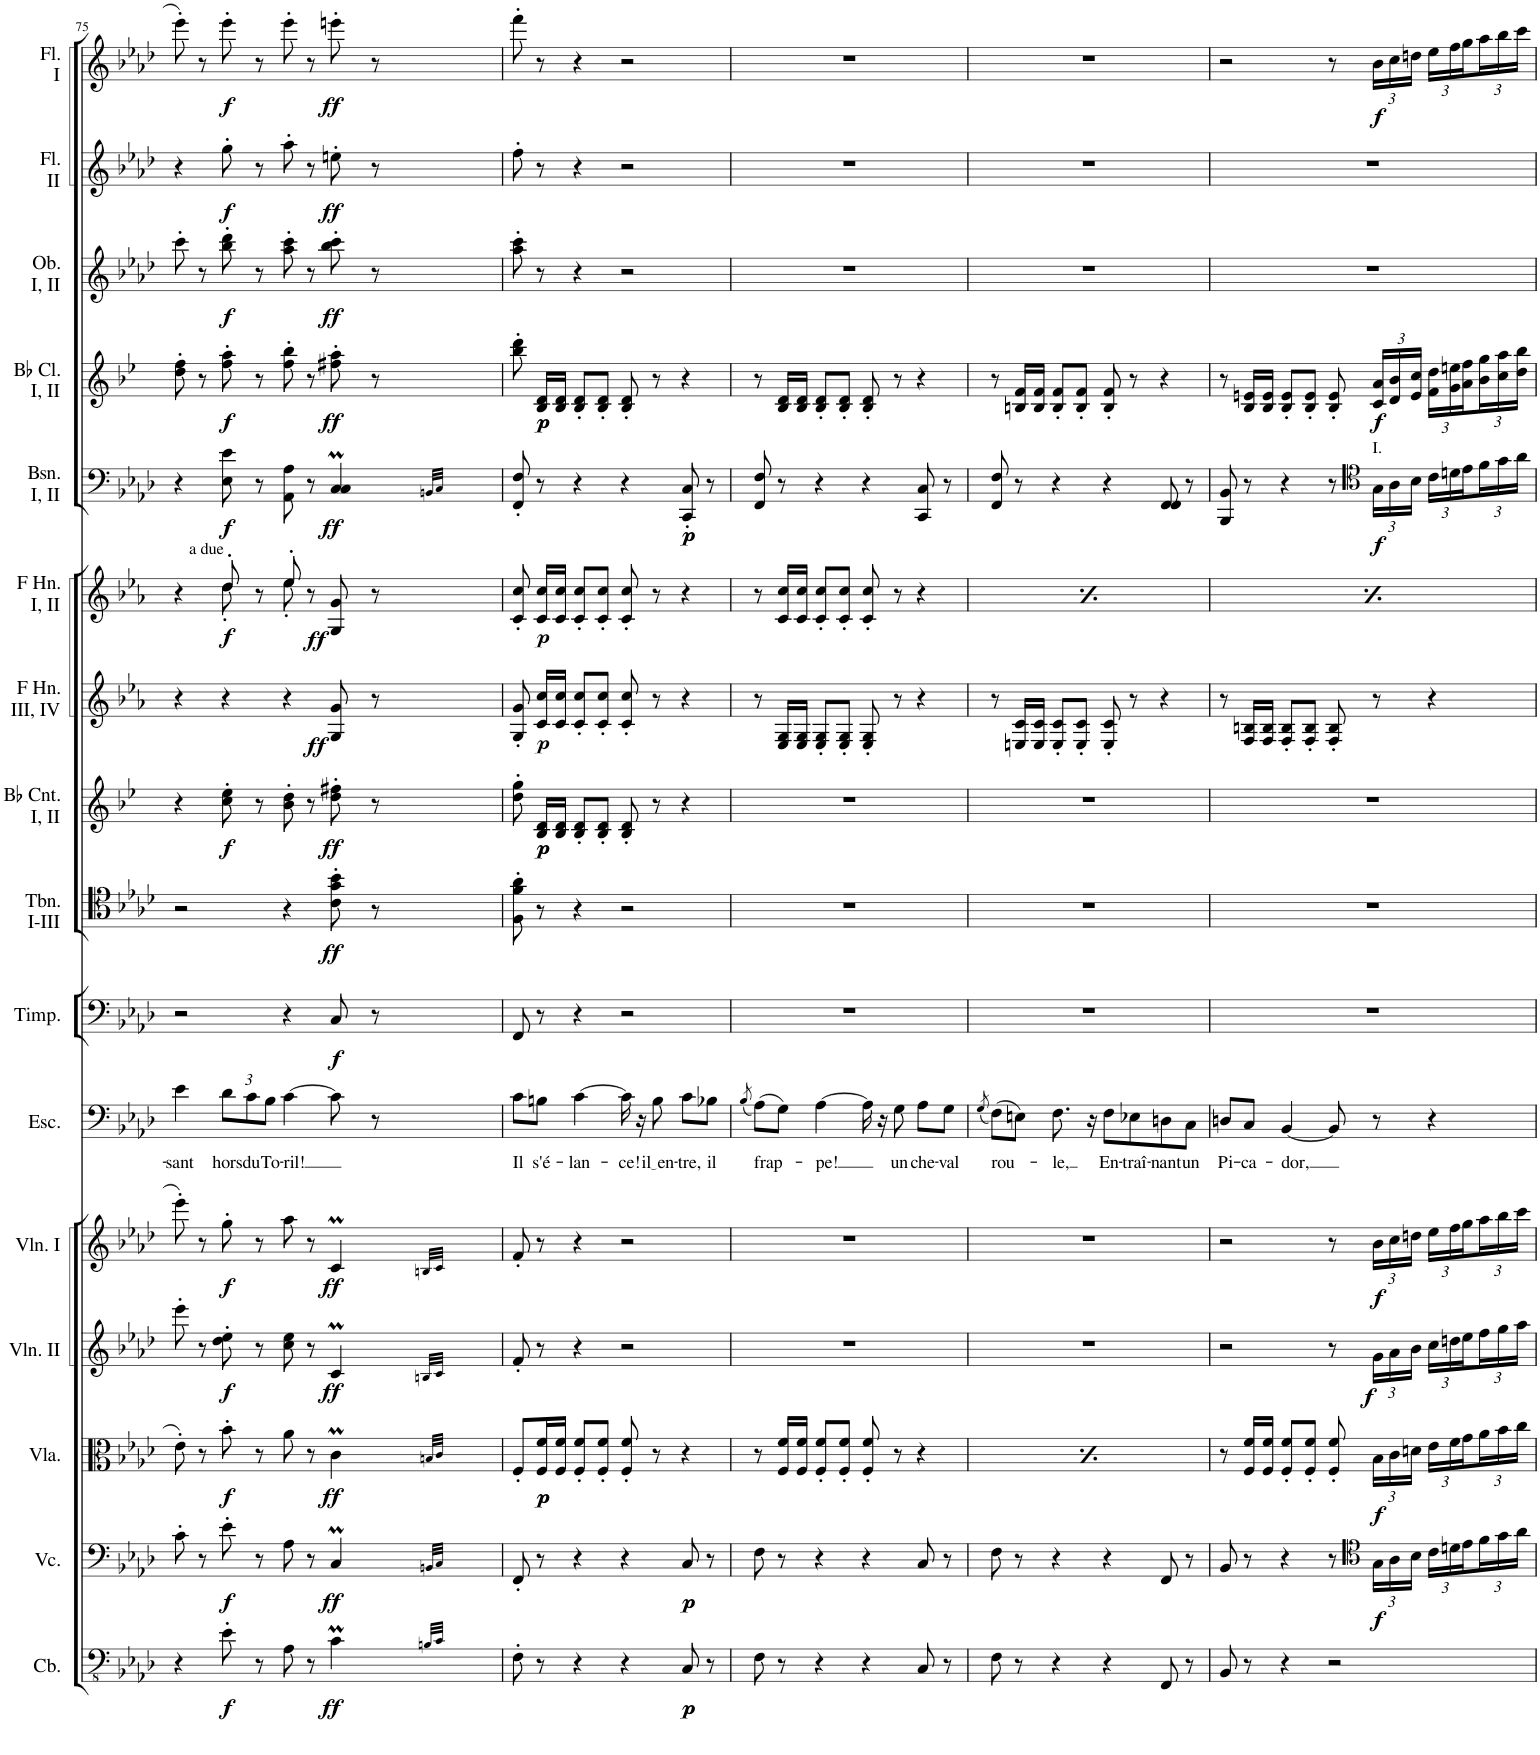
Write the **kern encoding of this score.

**kern	**dynam	**kern	**dynam	**kern	**dynam	**kern	**dynam	**kern	**dynam	**kern	**text	**kern	**dynam	**kern	**dynam	**kern	**dynam	**kern	**dynam	**kern	**dynam	**kern	**dynam	**kern	**dynam	**kern	**dynam	**kern	**dynam	**kern	**dynam
*part16	*part16	*part15	*part15	*part14	*part14	*part13	*part13	*part12	*part12	*part11	*part11	*part10	*part10	*part9	*part9	*part8	*part8	*part7	*part7	*part6	*part6	*part5	*part5	*part4	*part4	*part3	*part3	*part2	*part2	*part1	*part1
*staff16	*staff16	*staff15	*staff15	*staff14	*staff14	*staff13	*staff13	*staff12	*staff12	*staff11	*staff11	*staff10	*staff10	*staff9	*staff9	*staff8	*staff8	*staff7	*staff7	*staff6	*staff6	*staff5	*staff5	*staff4	*staff4	*staff3	*staff3	*staff2	*staff2	*staff1	*staff1
*I"Contrabass	*	*I"Violoncello	*	*I"Viola	*	*I"Violin II	*	*I"Violin I	*	*I"Escamillo	*	*I"Timpani	*	*I"Trombone I, II, III	*	*I"Bb Cornet I, II	*	*I"Horn in F III, IV	*	*I"Horn in F I, II	*	*I"Bassoon I, II	*	*I"Bb Clarinet I, II	*	*I"Oboe I, II	*	*I"Flute II	*	*I"Flute I	*
*I'Cb.	*	*I'Vc.	*	*I'Vla.	*	*I'Vln. II	*	*I'Vln. I	*	*I'Esc.	*	*I'Timp.	*	*I'Tbn. I-III	*	*I'Bb Cnt. I, II	*	*	*	*	*	*I'Bsn. I, II	*	*I'Bb Cl. I, II	*	*I'Ob. I, II	*	*I'Fl. II	*	*I'Fl. I	*
!!LO:PB:g=z
*clefFv4	*	*clefF4	*	*clefC3	*	*clefG2	*	*clefG2	*	*clefF4	*	*clefF4	*	*clefC4	*	*clefG2	*	*clefG2	*	*clefG2	*	*clefF4	*	*clefG2	*	*clefG2	*	*clefG2	*	*clefG2	*
*	*	*	*	*	*	*	*	*	*	*	*	*	*	*	*	*Trd1c2	*	*Trd4c7	*	*Trd4c7	*	*	*	*Trd1c2	*	*	*	*	*	*	*
*k[b-e-a-d-]	*	*k[b-e-a-d-]	*	*k[b-e-a-d-]	*	*k[b-e-a-d-]	*	*k[b-e-a-d-]	*	*k[b-e-a-d-]	*	*k[b-e-a-d-]	*	*k[b-e-a-d-]	*	*k[b-e-]	*	*k[b-e-a-]	*	*k[b-e-a-]	*	*k[b-e-a-d-]	*	*k[b-e-]	*	*k[b-e-a-d-]	*	*k[b-e-a-d-]	*	*k[b-e-a-d-]	*
*M4/4	*	*M4/4	*	*M4/4	*	*M4/4	*	*M4/4	*	*M4/4	*	*M4/4	*	*M4/4	*	*M4/4	*	*M4/4	*	*M4/4	*	*M4/4	*	*M4/4	*	*M4/4	*	*M4/4	*	*M4/4	*
*met(c)	*	*met(c)	*	*met(c)	*	*met(c)	*	*met(c)	*	*met(c)	*	*met(c)	*	*met(c)	*	*met(c)	*	*met(c)	*	*met(c)	*	*met(c)	*	*met(c)	*	*met(c)	*	*met(c)	*	*met(c)	*
=75	=75	=75	=75	=75	=75	=75	=75	=75	=75	=75	=75	=75	=75	=75	=75	=75	=75	=75	=75	=75	=75	=75	=75	=75	=75	=75	=75	=75	=75	=75	=75
*^	*	*^	*	*^	*	*^	*	*^	*	*	*	*	*	*	*	*	*	*	*	*	*	*	*	*	*	*	*	*	*	*	*
!	!	!	!	!	!	!	!	!	!	!	!	!	!	!	!	!LO:LY:b	!	!	!	!	!	!	!	!	!	!	!	!	!	!	!	!	!	!	!	!
*	*	*	*	*	*	*	*	*	*	*	*	*	*	*	*	*	*	*	*	*	*	*	*	*	*^	*	*^	*	*	*	*	*	*	*	*	*
4r	2.ryy	.	8c'\	2.ryy	.	8e-'\	2.ryy	.	8eee-'\	2.ryy	.	8eee-'\	2.ryy	.	4e-\	-sant	2r	.	2r	.	4r	.	4r	.	4r	4ryy	.	4r	2.ryy	.	8dd\' 8ff\'	.	8ccc'\	.	4r	.	8eee-'\	.
.	.	.	8r	.	.	8r	.	.	8r	.	.	8r	.	.	.	.	.	.	.	.	.	.	.	.	.	.	.	.	.	.	8r	.	8r	.	.	.	8r	.
*	*	*	*	*	*	*	*	*	*	*	*	*	*	*	*Xbrackettup	*	*	*	*	*	*	*	*	*	*	*	*	*	*	*	*	*	*	*	*	*	*	*
!	!	!	!	!	!	!	!	!	!	!	!	!	!	!	!	!	!	!	!	!	!	!	!	!	!LO:TX:a:t=a due	!	!	!	!	!	!	!	!	!	!	!	!	!
!	!	!LO:DY:b	!	!	!LO:DY:b	!	!	!LO:DY:b	!	!	!LO:DY:b	!	!	!LO:DY:b	!	!LO:LY:b	!	!	!	!	!	!LO:DY:b	!	!	!	!	!LO:DY:b	!	!	!LO:DY:b	!	!LO:DY:b	!	!LO:DY:b	!	!LO:DY:b	!	!LO:DY:b
8E-'\	.	f	8e-'\	.	f	8b-'\	.	f	8dd-\' 8ee-\'	.	f	8gg'\	.	f	12d-\L	hors	.	.	.	.	8cc\' 8ee-\'	f	4r	.	8dd'/	8dd'\	f	8E-\ 8e-\	.	f	8ff\' 8aa\'	f	8bb-\' 8ddd-\'	f	8gg'\	f	8eee-'\	f
!	!	!	!	!	!	!	!	!	!	!	!	!	!	!	!	!LO:LY:b	!	!	!	!	!	!	!	!	!	!	!	!	!	!	!	!	!	!	!	!	!	!
.	.	.	.	.	.	.	.	.	.	.	.	.	.	.	12c\	du	.	.	.	.	.	.	.	.	.	.	.	.	.	.	.	.	.	.	.	.	.	.
8r	.	.	8r	.	.	8r	.	.	8r	.	.	8r	.	.	.	.	.	.	.	.	8r	.	.	.	8r	8ryy	.	8r	.	.	8r	.	8r	.	8r	.	8r	.
!	!	!	!	!	!	!	!	!	!	!	!	!	!	!	!	!LO:LY:b	!	!	!	!	!	!	!	!	!	!	!	!	!	!	!	!	!	!	!	!	!	!
.	.	.	.	.	.	.	.	.	.	.	.	.	.	.	12B-\J	To-	.	.	.	.	.	.	.	.	.	.	.	.	.	.	.	.	.	.	.	.	.	.
!	!	!	!	!	!	!	!	!	!	!	!	!	!	!	!	!LO:LY:b	!	!	!	!	!	!	!	!	!	!	!	!	!	!	!	!	!	!	!	!	!	!
8AA-\	.	.	8A-\	.	.	8a-\	.	.	8cc\ 8ee-\	.	.	8aa-\	.	.	[4c\	-ril!	4r	.	4r	.	8b-\' 8dd\'	.	4r	.	8ee-'/	8ee-'\	.	8AA-\ 8A-\	.	.	8ff\' 8bb-\'	.	8aa-\' 8ccc\'	.	8aa-'\	.	8eee-'\	.
8r	.	.	8r	.	.	8r	.	.	8r	.	.	8r	.	.	.	.	.	.	.	.	8r	.	.	.	8r	8ryy	.	8r	.	.	8r	.	8r	.	8r	.	8r	.
!	!	!LO:DY:b	!	!	!LO:DY:b	!	!	!LO:DY:b	!	!	!LO:DY:b	!	!	!LO:DY:b	!	!	!	!LO:DY:b	!	!LO:DY:b	!	!LO:DY:b	!	!LO:DY:b	!	!	!LO:DY:b	!	!	!LO:DY:b	!	!LO:DY:b	!	!LO:DY:b	!	!LO:DY:b	!	!LO:DY:b
4Cm\	[16C!	ff	4Cm/	[16C!	ff	4cm\	[16c!	ff	4cm/	[16c!	ff	4cm/	[16c!	ff	8c;<\]	.	8C/	f	8c\' 8g\' 8b-\'	ff	8dd\' 8ff#X\'	ff	8G/ 8g/	ff	8G/ 8g/	4ryy	ff	4C/m 4C/m	[16C!	ff	8ff#X\' 8aa\'	ff	8bb-\' 8ccc\'	ff	8een'\	ff	8eeen'\	ff
*	*Xbrackettup	*	*	*Xbrackettup	*	*	*Xbrackettup	*	*	*Xbrackettup	*	*	*Xbrackettup	*	*	*	*	*	*	*	*	*	*	*	*	*	*	*	*Xbrackettup	*	*	*	*	*	*	*	*	*
.	80%3C!LL]	.	.	80%3C!LL]	.	.	80%3c!LL]	.	.	80%3c!LL]	.	.	80%3c!LL]	.	.	.	.	.	.	.	.	.	.	.	.	.	.	.	80%3C!LL]	.	.	.	.	.	.	.	.	.
.	80%3D-!	.	.	80%3D-!	.	.	80%3d-!	.	.	80%3d-!	.	.	80%3d-!	.	.	.	.	.	.	.	.	.	.	.	.	.	.	.	80%3D-!	.	.	.	.	.	.	.	.	.
.	.	.	.	.	.	.	.	.	.	.	.	.	.	.	8r	.	8r	.	8r	.	8r	.	8r	.	8r	.	.	.	.	.	8r	.	8r	.	8r	.	8r	.
.	80%3C!	.	.	80%3C!	.	.	80%3c!	.	.	80%3c!	.	.	80%3c!	.	.	.	.	.	.	.	.	.	.	.	.	.	.	.	80%3C!	.	.	.	.	.	.	.	.	.
.	80%3BB!	.	.	80%3BB!	.	.	80%3B!	.	.	80%3B!	.	.	80%3B!	.	.	.	.	.	.	.	.	.	.	.	.	.	.	.	80%3BB!	.	.	.	.	.	.	.	.	.
.	80%3C!JJ	.	.	80%3C!JJ	.	.	80%3c!JJ	.	.	80%3c!JJ	.	.	80%3c!JJ	.	.	.	.	.	.	.	.	.	.	.	.	.	.	.	80%3C!JJ	.	.	.	.	.	.	.	.	.
*v	*v	*	*	*	*	*v	*v	*	*v	*v	*	*v	*v	*	*	*	*	*	*	*	*	*	*	*	*v	*v	*	*v	*v	*	*	*	*	*	*	*	*	*
*	*	*v	*v	*	*	*	*	*	*	*	*	*	*	*	*	*	*	*	*	*	*	*	*	*	*	*	*	*	*	*	*	*
32qBBn/LLL	.	32qBBn/LLL	.	32qBn/LLL	.	32qBn/LLL	.	32qBn/LLL	.	.	.	.	.	.	.	.	.	.	.	.	.	32qBBn/LLL	.	.	.	.	.	.	.	.	.
32qC/JJJ	.	32qC/JJJ	.	32qc/JJJ	.	32qc/JJJ	.	32qc/JJJ	.	.	.	.	.	.	.	.	.	.	.	.	.	32qC/JJJ	.	.	.	.	.	.	.	.	.
=76	=76	=76	=76	=76	=76	=76	=76	=76	=76	=76	=76	=76	=76	=76	=76	=76	=76	=76	=76	=76	=76	=76	=76	=76	=76	=76	=76	=76	=76	=76	=76
!	!	!	!	!	!	!	!	!	!	!	!LO:LY:b	!	!	!	!	!	!	!	!	!	!	!	!	!	!	!	!	!	!	!	!
8FF'\	.	8FF'/	.	8F'/L	.	8f'/	.	8f'/	.	8c\L	Il	8FF/	.	8F\' 8f\' 8a-\'	.	8dd\' 8gg\'	.	8G/' 8g/'	.	8c/' 8cc/'	.	8FF/' 8F/'	.	8bb-\' 8ddd\'	.	8aa-\' 8ccc\'	.	8ff'\	.	8fff'\	.
!	!	!	!	!	!LO:DY:b	!	!	!	!	!	!LO:LY:b	!	!	!	!	!	!	!	!	!	!	!	!	!	!	!	!	!	!	!	!
!	!	!	!	!	!LO:DY:n=1:b	!	!	!	!	!	!	!	!	!	!	!	!LO:DY:b	!	!	!	!	!	!	!	!	!	!	!	!	!	!
!	!	!	!	!	!	!	!	!	!	!	!	!	!	!	!	!	!LO:DY:n=1:b	!	!LO:DY:b	!	!LO:DY:b	!	!	!	!LO:DY:b	!	!	!	!	!	!
!	!	!	!	!	!	!	!	!	!	!	!	!	!	!	!	!	!	!	!	!	!	!	!	!	!LO:DY:n=1:b	!	!	!	!	!	!
8r	.	8r	.	16F/ 16f/L	p p	8r	.	8r	.	8Bn\J	s'é-	8r	.	8r	.	16B-/ 16d/LL	p p	16c/ 16cc/LL	p	16c/ 16cc/LL	p	8r	.	16B-/ 16d/LL	p p	8r	.	8r	.	8r	.
.	.	.	.	16F/ 16f/JJ	.	.	.	.	.	.	.	.	.	.	.	16B-/ 16d/JJ	.	16c/ 16cc/JJ	.	16c/ 16cc/JJ	.	.	.	16B-/ 16d/JJ	.	.	.	.	.	.	.
!	!	!	!	!	!	!	!	!	!	!	!LO:LY:b	!	!	!	!	!	!	!	!	!	!	!	!	!	!	!	!	!	!	!	!
4r	.	4r	.	8F/' 8f/'L	.	4r	.	4r	.	[4c\	-lan-	4r	.	4r	.	8B-/' 8d/'L	.	8c/' 8cc/'L	.	8c/' 8cc/'L	.	4r	.	8B-/' 8d/'L	.	4r	.	4r	.	4r	.
.	.	.	.	8F/' 8f/'J	.	.	.	.	.	.	.	.	.	.	.	8B-/' 8d/'J	.	8c/' 8cc/'J	.	8c/' 8cc/'J	.	.	.	8B-/' 8d/'J	.	.	.	.	.	.	.
!	!	!	!	!	!	!	!	!	!	!	!LO:LY:b	!	!	!	!	!	!	!	!	!	!	!	!	!	!	!	!	!	!	!	!
4r	.	4r	.	8F/' 8f/'	.	2r	.	2r	.	16c\]	-ce!	2r	.	2r	.	8B-/' 8d/'	.	8c/' 8cc/'	.	8c/' 8cc/'	.	4r	.	8B-/' 8d/'	.	2r	.	2r	.	2r	.
.	.	.	.	.	.	.	.	.	.	16r	.	.	.	.	.	.	.	.	.	.	.	.	.	.	.	.	.	.	.	.	.
!	!	!	!	!	!	!	!	!	!	!	!LO:LY:b	!	!	!	!	!	!	!	!	!	!	!	!	!	!	!	!	!	!	!	!
.	.	.	.	8r	.	.	.	.	.	8B\	il en	.	.	.	.	8r	.	8r	.	8r	.	.	.	8r	.	.	.	.	.	.	.
!	!LO:DY:b	!	!	!	!	!	!	!	!	!	!LO:LY:b	!	!	!	!	!	!	!	!	!	!	!	!	!	!	!	!	!	!	!	!
!	!LO:DY:n=1:b	!	!LO:DY:b	!	!	!	!	!	!	!	!	!	!	!	!	!	!	!	!	!	!	!	!	!	!	!	!	!	!	!	!
!	!	!	!LO:DY:n=1:b	!	!	!	!	!	!	!	!	!	!	!	!	!	!	!	!	!	!	!	!LO:DY:b	!	!	!	!	!	!	!	!
!	!	!	!	!	!	!	!	!	!	!	!	!	!	!	!	!	!	!	!	!	!	!	!LO:DY:n=1:b	!	!	!	!	!	!	!	!
8CC/	p p	8C/	p p	4r	.	.	.	.	.	8c\L	-tre,	.	.	.	.	4r	.	4r	.	4r	.	8CC/' 8C/'	p p	4r	.	.	.	.	.	.	.
!	!	!	!	!	!	!	!	!	!	!	!LO:LY:b	!	!	!	!	!	!	!	!	!	!	!	!	!	!	!	!	!	!	!	!
8r	.	8r	.	.	.	.	.	.	.	8B-X\J	il	.	.	.	.	.	.	.	.	.	.	8r	.	.	.	.	.	.	.	.	.
=77	=77	=77	=77	=77	=77	=77	=77	=77	=77	=77	=77	=77	=77	=77	=77	=77	=77	=77	=77	=77	=77	=77	=77	=77	=77	=77	=77	=77	=77	=77	=77
.	.	.	.	.	.	.	.	.	.	(8qB-/	.	.	.	.	.	.	.	.	.	.	.	.	.	.	.	.	.	.	.	.	.
!	!	!	!	!	!	!	!	!	!	!	!LO:LY:b	!	!	!	!	!	!	!	!	!	!	!	!	!	!	!	!	!	!	!	!
8FF\	.	8F\	.	8r	.	1r	.	1r	.	(8A-\L)	frap-	1r	.	1r	.	1r	.	8r	.	8r	.	8FF/ 8F/	.	8r	.	1r	.	1r	.	1r	.
8r	.	8r	.	16F/ 16f/LL	.	.	.	.	.	8G\J)	.	.	.	.	.	.	.	16E-/ 16G/LL	.	16c/ 16cc/LL	.	8r	.	16B-/ 16d/LL	.	.	.	.	.	.	.
.	.	.	.	16F/ 16f/JJ	.	.	.	.	.	.	.	.	.	.	.	.	.	16E-/ 16G/JJ	.	16c/ 16cc/JJ	.	.	.	16B-/ 16d/JJ	.	.	.	.	.	.	.
!	!	!	!	!	!	!	!	!	!	!	!LO:LY:b	!	!	!	!	!	!	!	!	!	!	!	!	!	!	!	!	!	!	!	!
4r	.	4r	.	8F/' 8f/'L	.	.	.	.	.	[4A-\	-pe!	.	.	.	.	.	.	8E-/' 8G/'L	.	8c/' 8cc/'L	.	4r	.	8B-/' 8d/'L	.	.	.	.	.	.	.
.	.	.	.	8F/' 8f/'J	.	.	.	.	.	.	.	.	.	.	.	.	.	8E-/' 8G/'J	.	8c/' 8cc/'J	.	.	.	8B-/' 8d/'J	.	.	.	.	.	.	.
4r	.	4r	.	8F/' 8f/'	.	.	.	.	.	16A-\]	.	.	.	.	.	.	.	8E-/' 8G/'	.	8c/' 8cc/'	.	4r	.	8B-/' 8d/'	.	.	.	.	.	.	.
.	.	.	.	.	.	.	.	.	.	16r	.	.	.	.	.	.	.	.	.	.	.	.	.	.	.	.	.	.	.	.	.
!	!	!	!	!	!	!	!	!	!	!	!LO:LY:b	!	!	!	!	!	!	!	!	!	!	!	!	!	!	!	!	!	!	!	!
.	.	.	.	8r	.	.	.	.	.	8G\	un	.	.	.	.	.	.	8r	.	8r	.	.	.	8r	.	.	.	.	.	.	.
!	!	!	!	!	!	!	!	!	!	!	!LO:LY:b	!	!	!	!	!	!	!	!	!	!	!	!	!	!	!	!	!	!	!	!
8CC/	.	8C/	.	4r	.	.	.	.	.	8A-\L	che-	.	.	.	.	.	.	4r	.	4r	.	8CC/ 8C/	.	4r	.	.	.	.	.	.	.
!	!	!	!	!	!	!	!	!	!	!	!LO:LY:b	!	!	!	!	!	!	!	!	!	!	!	!	!	!	!	!	!	!	!	!
8r	.	8r	.	.	.	.	.	.	.	8G\J	-val	.	.	.	.	.	.	.	.	.	.	8r	.	.	.	.	.	.	.	.	.
=78	=78	=78	=78	=78	=78	=78	=78	=78	=78	=78	=78	=78	=78	=78	=78	=78	=78	=78	=78	=78	=78	=78	=78	=78	=78	=78	=78	=78	=78	=78	=78
.	.	.	.	.	.	.	.	.	.	(8qG/	.	.	.	.	.	.	.	.	.	.	.	.	.	.	.	.	.	.	.	.	.
!	!	!	!	!	!	!	!	!	!	!	!LO:LY:b	!	!	!	!	!	!	!	!	!	!	!	!	!	!	!	!	!	!	!	!
8FF\	.	8F\	.	8r	.	1r	.	1r	.	(8F\L)	rou-	1r	.	1r	.	1r	.	8r	.	8r	.	8FF/ 8F/	.	8r	.	1r	.	1r	.	1r	.
8r	.	8r	.	16F/ 16f/LL	.	.	.	.	.	8En\J)	.	.	.	.	.	.	.	16En/ 16c/LL	.	16c/ 16cc/LL	.	8r	.	16Bn/ 16f/LL	.	.	.	.	.	.	.
.	.	.	.	16F/ 16f/JJ	.	.	.	.	.	.	.	.	.	.	.	.	.	16E/ 16c/JJ	.	16c/ 16cc/JJ	.	.	.	16B/ 16f/JJ	.	.	.	.	.	.	.
!	!	!	!	!	!	!	!	!	!	!	!LO:LY:b	!	!	!	!	!	!	!	!	!	!	!	!	!	!	!	!	!	!	!	!
4r	.	4r	.	8F/' 8f/'L	.	.	.	.	.	8.F\	-le,	.	.	.	.	.	.	8E/' 8c/'L	.	8c/' 8cc/'L	.	4r	.	8B/' 8f/'L	.	.	.	.	.	.	.
.	.	.	.	8F/' 8f/'J	.	.	.	.	.	.	.	.	.	.	.	.	.	8E/' 8c/'J	.	8c/' 8cc/'J	.	.	.	8B/' 8f/'J	.	.	.	.	.	.	.
.	.	.	.	.	.	.	.	.	.	16r	.	.	.	.	.	.	.	.	.	.	.	.	.	.	.	.	.	.	.	.	.
!	!	!	!	!	!	!	!	!	!	!	!LO:LY:b	!	!	!	!	!	!	!	!	!	!	!	!	!	!	!	!	!	!	!	!
4r	.	4r	.	8F/' 8f/'	.	.	.	.	.	8F\L	En-	.	.	.	.	.	.	8E/' 8c/'	.	8c/' 8cc/'	.	4r	.	8B/' 8f/'	.	.	.	.	.	.	.
!	!	!	!	!	!	!	!	!	!	!	!LO:LY:b	!	!	!	!	!	!	!	!	!	!	!	!	!	!	!	!	!	!	!	!
.	.	.	.	8r	.	.	.	.	.	8E-X\	-traî-	.	.	.	.	.	.	8r	.	8r	.	.	.	8r	.	.	.	.	.	.	.
!	!	!	!	!	!	!	!	!	!	!	!LO:LY:b	!	!	!	!	!	!	!	!	!	!	!	!	!	!	!	!	!	!	!	!
8FFF/	.	8FF/	.	4r	.	.	.	.	.	8Dn\	-nant	.	.	.	.	.	.	4r	.	4r	.	8FF/ 8FF/	.	4r	.	.	.	.	.	.	.
!	!	!	!	!	!	!	!	!	!	!	!LO:LY:b	!	!	!	!	!	!	!	!	!	!	!	!	!	!	!	!	!	!	!	!
8r	.	8r	.	.	.	.	.	.	.	8C\J	un	.	.	.	.	.	.	.	.	.	.	8r	.	.	.	.	.	.	.	.	.
=79	=79	=79	=79	=79	=79	=79	=79	=79	=79	=79	=79	=79	=79	=79	=79	=79	=79	=79	=79	=79	=79	=79	=79	=79	=79	=79	=79	=79	=79	=79	=79
!	!	!	!	!	!	!	!	!	!	!	!LO:LY:b	!	!	!	!	!	!	!	!	!	!	!	!	!	!	!	!	!	!	!	!
8BBB-/	.	8BB-/	.	8r	.	2r	.	2r	.	8Dn/L	Pi-	1r	.	1r	.	1r	.	8r	.	8r	.	8BBB-/ 8BB-/	.	8r	.	1r	.	1r	.	2r	.
!	!	!	!	!	!	!	!	!	!	!	!LO:LY:b	!	!	!	!	!	!	!	!	!	!	!	!	!	!	!	!	!	!	!	!
8r	.	8r	.	16F/ 16f/LL	.	.	.	.	.	8C/J	-ca-	.	.	.	.	.	.	16F/ 16Bn/LL	.	16c/ 16cc/LL	.	8r	.	16B-/ 16en/LL	.	.	.	.	.	.	.
.	.	.	.	16F/ 16f/JJ	.	.	.	.	.	.	.	.	.	.	.	.	.	16F/ 16B/JJ	.	16c/ 16cc/JJ	.	.	.	16B-/ 16e/JJ	.	.	.	.	.	.	.
!	!	!	!	!	!	!	!	!	!	!	!LO:LY:b	!	!	!	!	!	!	!	!	!	!	!	!	!	!	!	!	!	!	!	!
4r	.	4r	.	8F/' 8f/'L	.	.	.	.	.	[4BB-/	-dor,	.	.	.	.	.	.	8F/' 8B/'L	.	8c/' 8cc/'L	.	4r	.	8B-/' 8e/'L	.	.	.	.	.	.	.
.	.	.	.	8F/' 8f/'J	.	.	.	.	.	.	.	.	.	.	.	.	.	8F/' 8B/'J	.	8c/' 8cc/'J	.	.	.	8B-/' 8e/'J	.	.	.	.	.	.	.
2r	.	8r	.	8F/' 8f/'	.	8r	.	8r	.	8BB-/]	.	.	.	.	.	.	.	8F/' 8B/'	.	8c/' 8cc/'	.	8r	.	8B-/' 8e/'	.	.	.	.	.	8r	.
*	*	*clefC4	*	*	*	*	*	*	*	*	*	*	*	*	*	*	*	*	*	*	*	*clefC4	*	*	*	*	*	*	*	*	*
*	*	*	*	*	*	*	*	*	*	*	*	*	*	*	*	*	*	*	*	*	*	*	*	*Xbrackettup	*	*	*	*	*	*Xbrackettup	*
!	!	!	!	!	!	!	!	!	!	!	!	!	!	!	!	!	!	!	!	!	!	!LO:TX:a:t=I.	!	!	!	!	!	!	!	!	!
!	!	!	!LO:DY:b	!	!LO:DY:b	!	!LO:DY:b	!	!LO:DY:b	!	!	!	!	!	!	!	!	!	!	!	!	!	!LO:DY:b	!	!LO:DY:b	!	!	!	!	!	!LO:DY:b
.	.	24G\LL	f	24B-\LL	f	24g\LL	f	24b-\LL	f	8r	.	.	.	.	.	.	.	8r	.	8r	.	24G\LL	f	24c/ 24a/LL	f	.	.	.	.	24b-\LL	f
.	.	24A-\	.	24c\	.	24a-\	.	24cc\	.	.	.	.	.	.	.	.	.	.	.	.	.	24A-\	.	24d/ 24b-/	.	.	.	.	.	24cc\	.
.	.	24B-\JJ	.	24dn\JJ	.	24b-\JJ	.	24ddn\JJ	.	.	.	.	.	.	.	.	.	.	.	.	.	24B-\JJ	.	24e/ 24cc/JJ	.	.	.	.	.	24ddn\JJ	.
.	.	24c\LL	.	24e-\LL	.	24cc\LL	.	24ee-\LL	.	4r	.	.	.	.	.	.	.	4r	.	4r	.	24c\LL	.	24f\ 24dd\LL	.	.	.	.	.	24ee-\LL	.
.	.	24dn\	.	24f\	.	24ddn\	.	24ff\	.	.	.	.	.	.	.	.	.	.	.	.	.	24dn\	.	24g\ 24een\	.	.	.	.	.	24ff\	.
.	.	24e-\	.	24g\	.	24ee-\	.	24gg\	.	.	.	.	.	.	.	.	.	.	.	.	.	24e-\	.	24a\ 24ff\	.	.	.	.	.	24gg\	.
.	.	24f\	.	24a-\	.	24ff\	.	24aa-\	.	.	.	.	.	.	.	.	.	.	.	.	.	24f\	.	24b-\ 24gg\	.	.	.	.	.	24aa-\	.
.	.	24g\	.	24b-\	.	24gg\	.	24bb-\	.	.	.	.	.	.	.	.	.	.	.	.	.	24g\	.	24cc\ 24aa\	.	.	.	.	.	24bb-\	.
.	.	24a-\JJ	.	24cc\JJ	.	24aa-\JJ	.	24ccc\JJ	.	.	.	.	.	.	.	.	.	.	.	.	.	24a-\JJ	.	24dd\ 24bb-\JJ	.	.	.	.	.	24ccc\JJ	.
=	=	=	=	=	=	=	=	=	=	=	=	=	=	=	=	=	=	=	=	=	=	=	=	=	=	=	=	=	=	=	=
*-	*-	*-	*-	*-	*-	*-	*-	*-	*-	*-	*-	*-	*-	*-	*-	*-	*-	*-	*-	*-	*-	*-	*-	*-	*-	*-	*-	*-	*-	*-	*-
